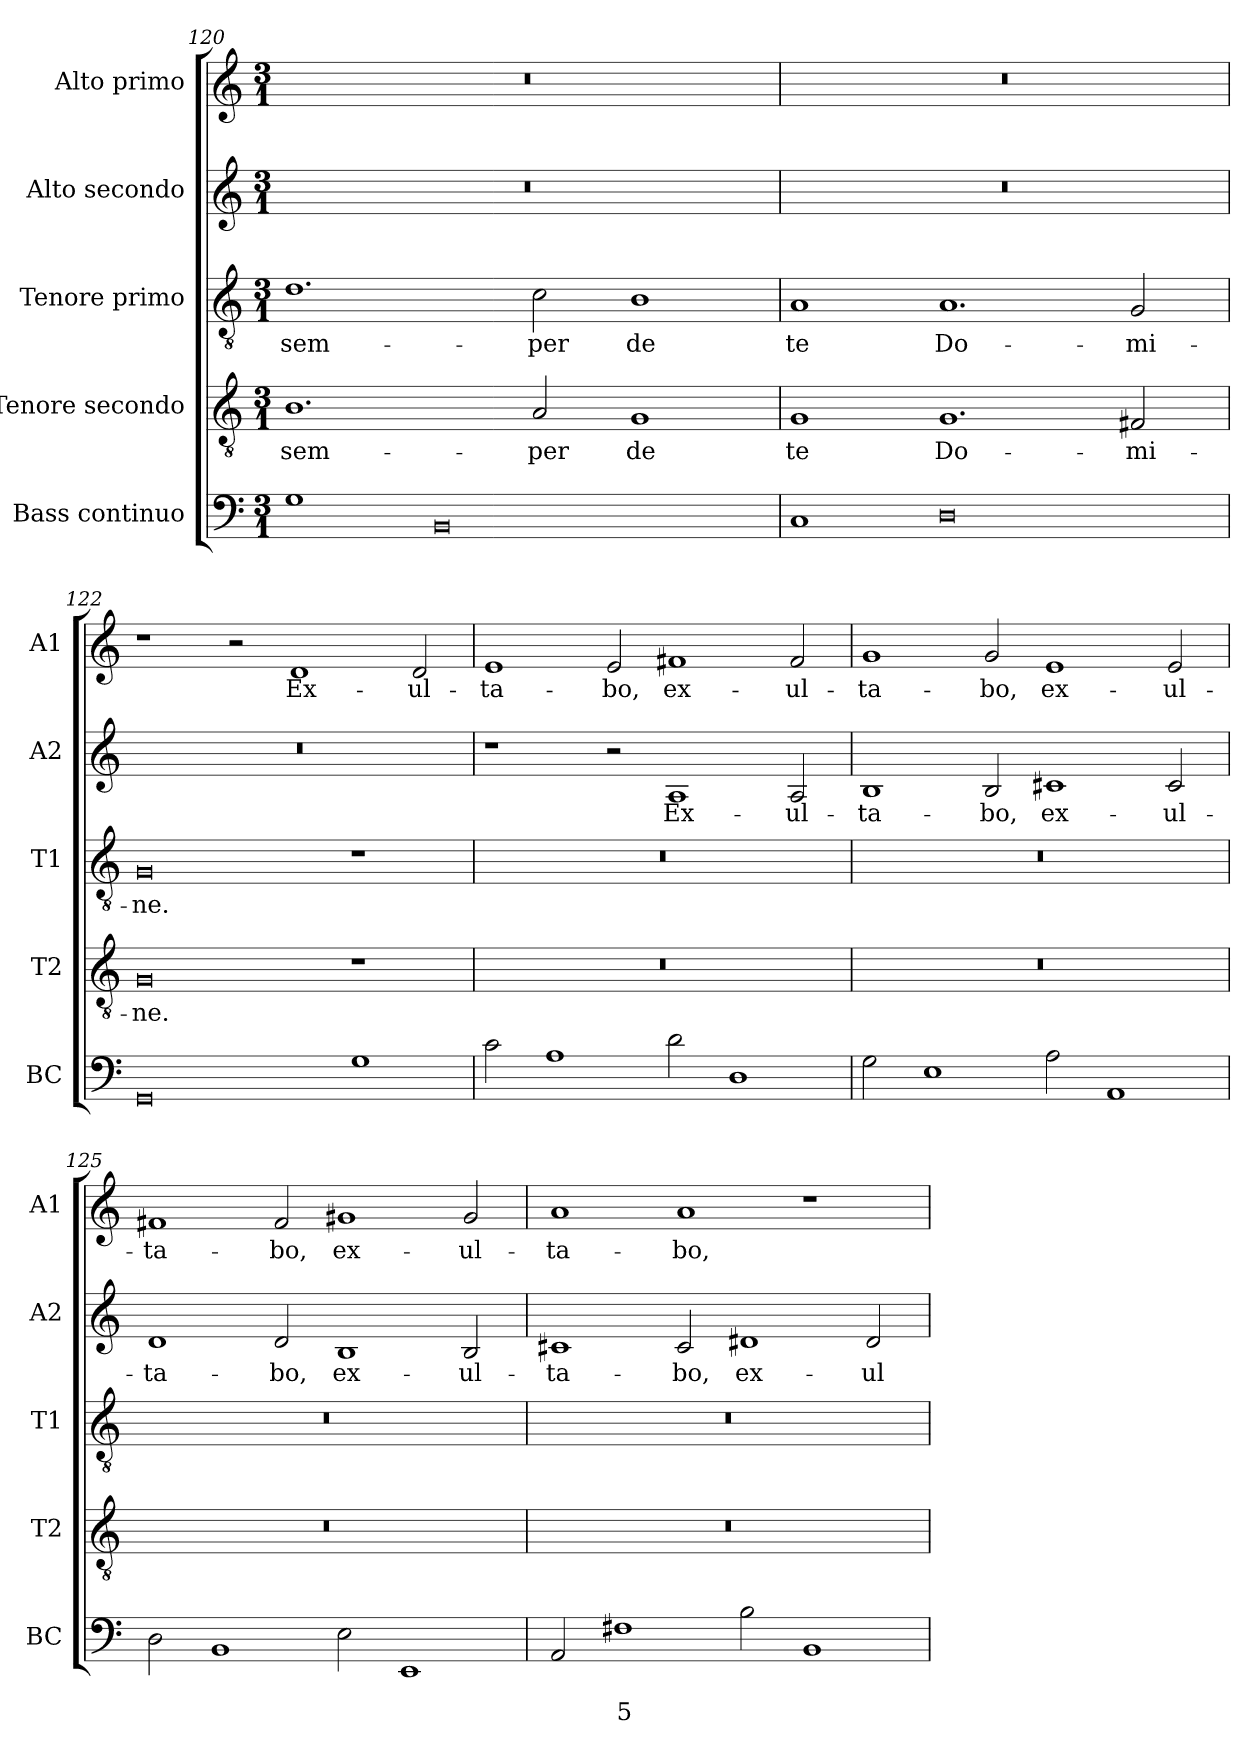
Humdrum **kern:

**kern	**text	**text	**kern	**text	**kern	**text	**kern	**text	**kern	**text
*part5	*part5	*part5	*part4	*part4	*part3	*part3	*part2	*part2	*part1	*part1
*staff5	*staff5	*staff5	*staff4	*staff4	*staff3	*staff3	*staff2	*staff2	*staff1	*staff1
*I"Bass continuo	*	*	*I"Tenore secondo	*	*I"Tenore primo	*	*I"Alto secondo	*	*I"Alto primo	*
*I'BC	*	*	*I'T2	*	*I'T1	*	*I'A2	*	*I'A1	*
*clefF4	*	*	*clefGv2	*	*clefGv2	*	*clefG2	*	*clefG2	*
*k[]	*	*	*k[]	*	*k[]	*	*k[]	*	*k[]	*
*C:	*	*	*C:	*	*C:	*	*C:	*	*C:	*
*M3/1	*	*	*M3/1	*	*M3/1	*	*M3/1	*	*M3/1	*
=120	=120	=120	=120	=120	=120	=120	=120	=120	=120	=120
!	!	!	!	!LO:LY:b	!	!	!	!	!	!
!	!	!	!	!	!	!LO:LY:b	!	!	!	!
1G	.	.	1.B	sem-	1.d	sem-	0.r	.	0.r	.
0BB	.	.	.	.	.	.	.	.	.	.
!	!	!	!	!LO:LY:b	!	!	!	!	!	!
!	!	!	!	!	!	!LO:LY:b	!	!	!	!
.	.	.	2A/	-per	2c\	-per	.	.	.	.
!	!	!	!	!LO:LY:b	!	!	!	!	!	!
!	!	!	!	!	!	!LO:LY:b	!	!	!	!
.	.	.	1G	de	1B	de	.	.	.	.
=121	=121	=121	=121	=121	=121	=121	=121	=121	=121	=121
!	!	!	!	!LO:LY:b	!	!	!	!	!	!
!	!	!	!	!	!	!LO:LY:b	!	!	!	!
1C	.	.	1G	te	1A	te	0.r	.	0.r	.
!	!	!	!	!LO:LY:b	!	!	!	!	!	!
!	!	!	!	!	!	!LO:LY:b	!	!	!	!
0D	.	.	1.G	Do-	1.A	Do-	.	.	.	.
!	!	!	!	!LO:LY:b	!	!	!	!	!	!
!	!	!	!	!	!	!LO:LY:b	!	!	!	!
.	.	.	2F#X/	-mi-	2G/	-mi-	.	.	.	.
=122	=122	=122	=122	=122	=122	=122	=122	=122	=122	=122
!	!	!	!	!LO:LY:b	!	!	!	!	!	!
!	!	!	!	!	!	!LO:LY:b	!	!	!	!
0GG	.	.	0G	-ne.	0G	-ne.	0.r	.	1r	.
.	.	.	.	.	.	.	.	.	2r	.
!	!	!	!	!	!	!	!	!	!	!LO:LY:b
.	.	.	.	.	.	.	.	.	1d	Ex-
1G	.	.	1r	.	1r	.	.	.	.	.
!	!	!	!	!	!	!	!	!	!	!LO:LY:b
.	.	.	.	.	.	.	.	.	2d/	-ul-
=123	=123	=123	=123	=123	=123	=123	=123	=123	=123	=123
!	!	!	!	!	!	!	!	!	!	!LO:LY:b
2c\	.	.	0.r	.	0.r	.	1r	.	1e	-ta-
1A	.	.	.	.	.	.	.	.	.	.
!	!	!	!	!	!	!	!	!	!	!LO:LY:b
.	.	.	.	.	.	.	2r	.	2e/	-bo,
!	!	!	!	!	!	!	!	!LO:LY:b	!	!
!	!	!	!	!	!	!	!	!	!	!LO:LY:b
2d\	.	.	.	.	.	.	1A	Ex-	1f#X	ex-
1D	.	.	.	.	.	.	.	.	.	.
!	!	!	!	!	!	!	!	!LO:LY:b	!	!
!	!	!	!	!	!	!	!	!	!	!LO:LY:b
.	.	.	.	.	.	.	2A/	-ul-	2f#/	-ul-
!!LO:LB:g=z
=124	=124	=124	=124	=124	=124	=124	=124	=124	=124	=124
!	!	!	!	!	!	!	!	!LO:LY:b	!	!
!	!	!	!	!	!	!	!	!	!	!LO:LY:b
2G\	.	.	0.r	.	0.r	.	1B	-ta-	1g	-ta-
1E	.	.	.	.	.	.	.	.	.	.
!	!	!	!	!	!	!	!	!LO:LY:b	!	!
!	!	!	!	!	!	!	!	!	!	!LO:LY:b
.	.	.	.	.	.	.	2B/	-bo,	2g/	-bo,
!	!	!	!	!	!	!	!	!LO:LY:b	!	!
!	!	!	!	!	!	!	!	!	!	!LO:LY:b
2A\	.	.	.	.	.	.	1c#X	ex-	1e	ex-
1AA	.	.	.	.	.	.	.	.	.	.
!	!	!	!	!	!	!	!	!LO:LY:b	!	!
!	!	!	!	!	!	!	!	!	!	!LO:LY:b
.	.	.	.	.	.	.	2c#/	-ul-	2e/	-ul-
=125	=125	=125	=125	=125	=125	=125	=125	=125	=125	=125
!	!	!	!	!	!	!	!	!LO:LY:b	!	!
!	!	!	!	!	!	!	!	!	!	!LO:LY:b
2D\	.	.	0.r	.	0.r	.	1d	-ta-	1f#X	-ta-
1BB	.	.	.	.	.	.	.	.	.	.
!	!	!	!	!	!	!	!	!LO:LY:b	!	!
!	!	!	!	!	!	!	!	!	!	!LO:LY:b
.	.	.	.	.	.	.	2d/	-bo,	2f#/	-bo,
!	!	!	!	!	!	!	!	!LO:LY:b	!	!
!	!	!	!	!	!	!	!	!	!	!LO:LY:b
2E\	.	.	.	.	.	.	1B	ex-	1g#X	ex-
1EE	.	.	.	.	.	.	.	.	.	.
!	!	!	!	!	!	!	!	!LO:LY:b	!	!
!	!	!	!	!	!	!	!	!	!	!LO:LY:b
.	.	.	.	.	.	.	2B/	-ul-	2g#/	-ul-
=126	=126	=126	=126	=126	=126	=126	=126	=126	=126	=126
!	!	!	!	!	!	!	!	!LO:LY:b	!	!
!	!	!	!	!	!	!	!	!	!	!LO:LY:b
2AA/	.	.	0.r	.	0.r	.	1c#X	-ta-	1a	-ta-
!	!	!LO:LY:b	!	!	!	!	!	!	!	!
1F#X	.	5	.	.	.	.	.	.	.	.
!	!	!	!	!	!	!	!	!LO:LY:b	!	!
!	!	!	!	!	!	!	!	!	!	!LO:LY:b
.	.	.	.	.	.	.	2c#/	-bo,	1a	-bo,
!	!	!	!	!	!	!	!	!LO:LY:b	!	!
2B\	.	.	.	.	.	.	1d#X	ex-	.	.
1BB	.	.	.	.	.	.	.	.	1r	.
!	!	!	!	!	!	!	!	!LO:LY:b	!	!
.	.	.	.	.	.	.	2d#/	-ul-	.	.
=	=	=	=	=	=	=	=	=	=	=
*-	*-	*-	*-	*-	*-	*-	*-	*-	*-	*-
